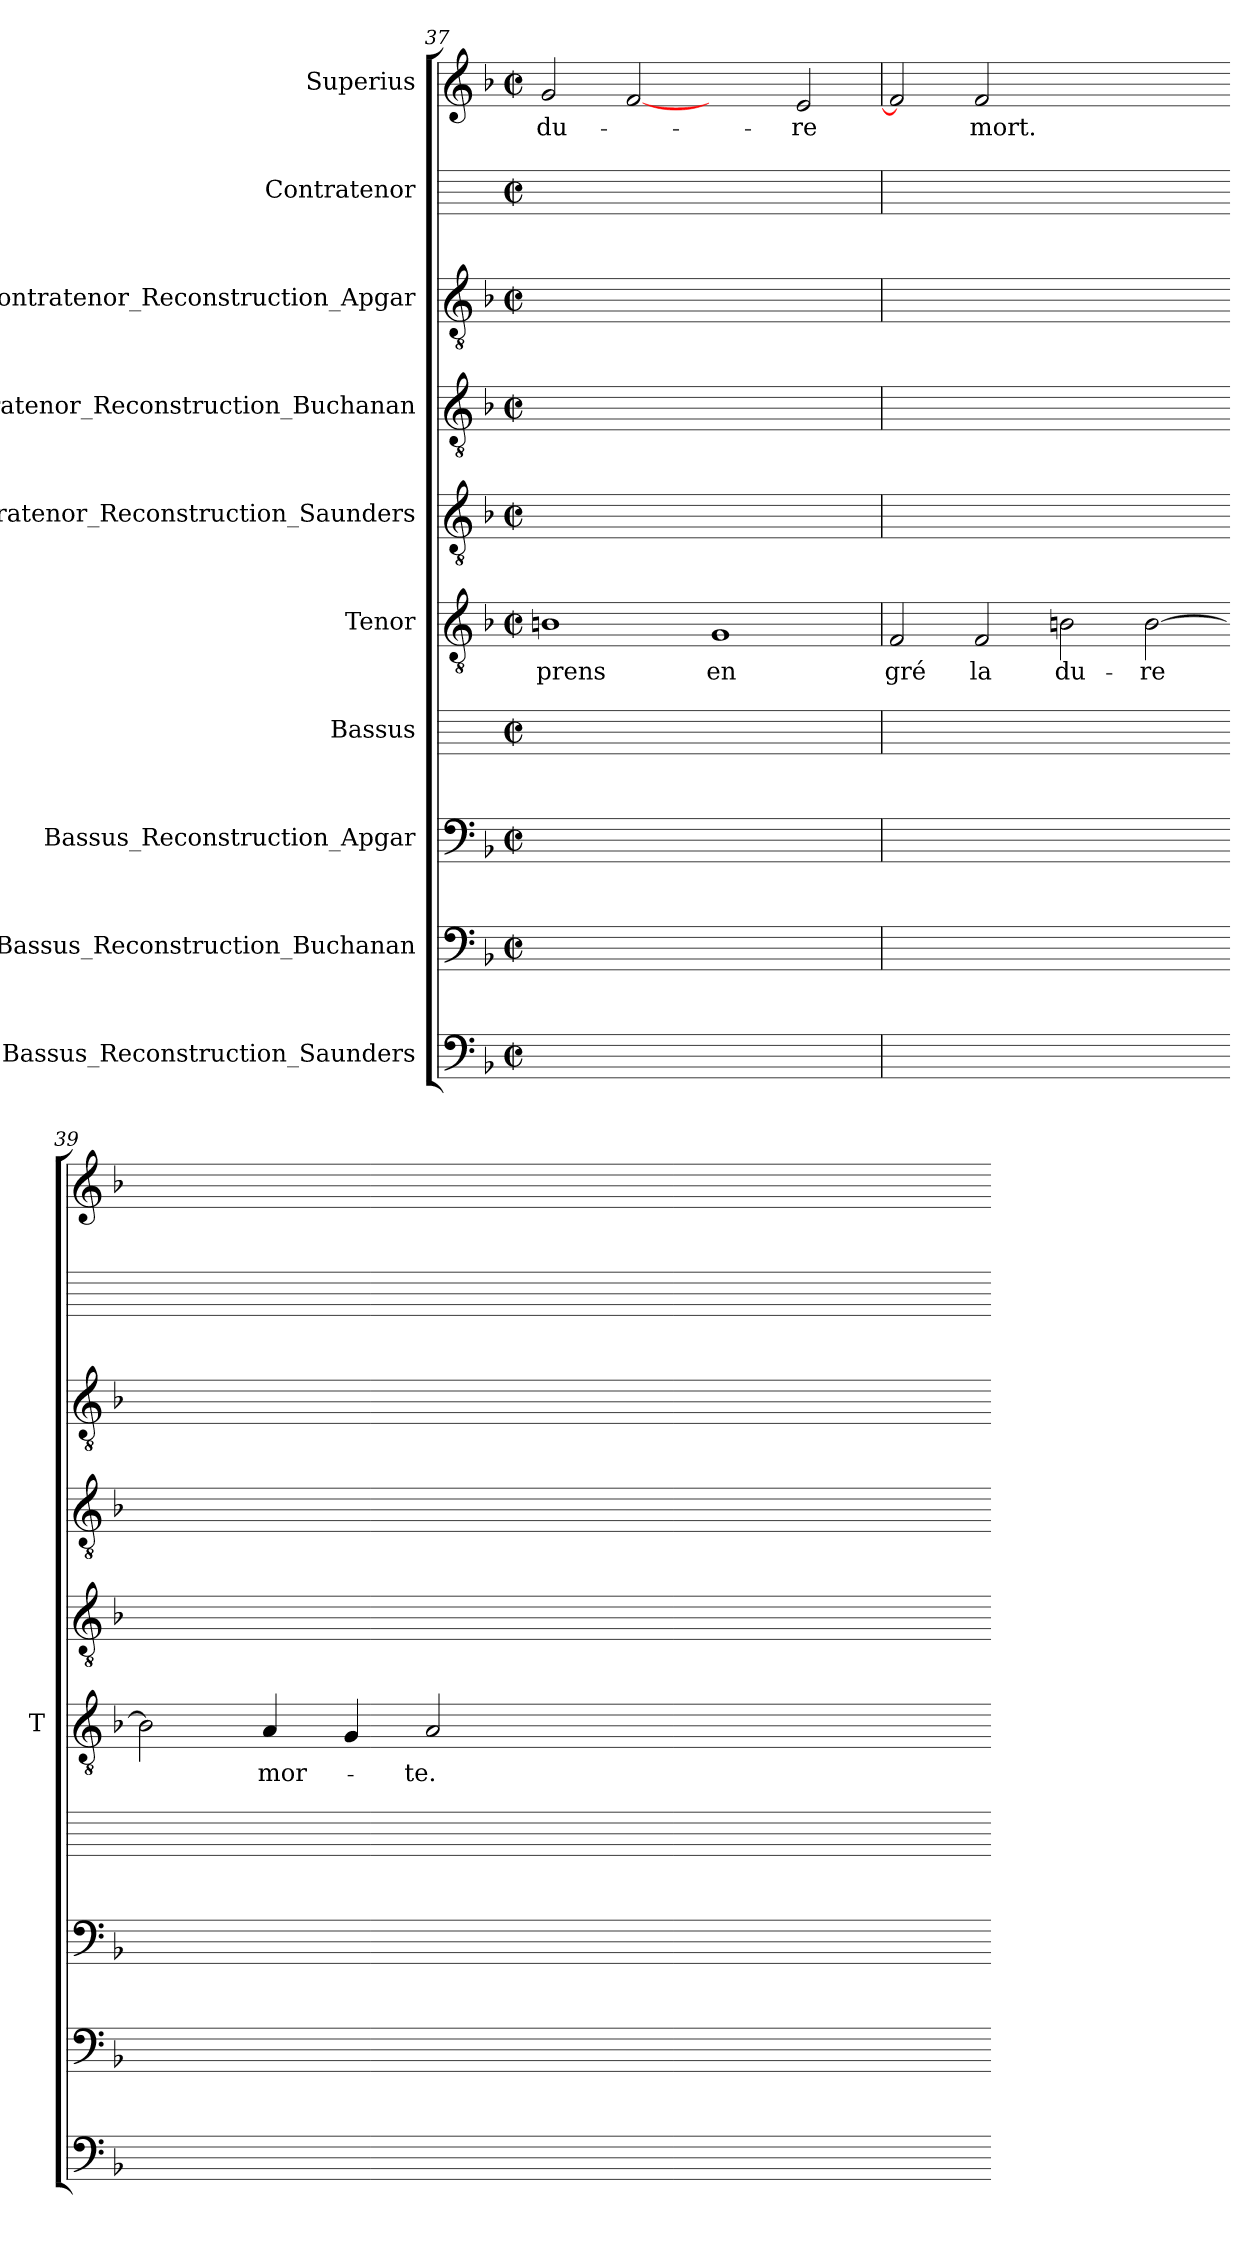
**kern	**kern	**kern	**kern	**kern	**text	**kern	**kern	**kern	**kern	**kern	**text
*part10	*part9	*part8	*part7	*part6	*part6	*part5	*part4	*part3	*part2	*part1	*part1
*staff10	*staff9	*staff8	*staff7	*staff6	*staff6	*staff5	*staff4	*staff3	*staff2	*staff1	*staff1
*I"Bassus_Reconstruction_Saunders	*I"Bassus_Reconstruction_Buchanan	*I"Bassus_Reconstruction_Apgar	*I"Bassus	*I"Tenor	*	*I"Contratenor_Reconstruction_Saunders	*I"Contratenor_Reconstruction_Buchanan	*I"Contratenor_Reconstruction_Apgar	*I"Contratenor	*I"Superius	*
*	*	*	*	*I'T	*	*	*	*	*	*	*
*clefF4	*clefF4	*clefF4	*	*clefGv2	*	*clefGv2	*clefGv2	*clefGv2	*	*clefG2	*
*k[b-]	*k[b-]	*k[b-]	*	*k[b-]	*	*k[b-]	*k[b-]	*k[b-]	*	*k[b-]	*
*F:	*F:	*F:	*	*F:	*	*F:	*F:	*F:	*	*F:	*
*M2/2	*M2/2	*M2/2	*M2/2	*M2/2	*	*M2/2	*M2/2	*M2/2	*M2/2	*M2/2	*
*met(c|)	*met(c|)	*met(c|)	*met(c|)	*met(c|)	*	*met(c|)	*met(c|)	*met(c|)	*met(c|)	*met(c|)	*
=37	=37	=37	=37	=37	=37	=37	=37	=37	=37	=37	=37
1ryy	1ryy	1ryy	1ryy	1Bn	-prens	1ryy	1ryy	1ryy	1ryy	2g	du-
.	.	.	.	.	.	.	.	.	.	[2f	.
1ryy	1ryy	1ryy	1ryy	1G	-en	1ryy	1ryy	1ryy	1ryy	2ryy	.
.	.	.	.	.	.	.	.	.	.	2e	-re
=38	=38	=38	=38	=38	=38	=38	=38	=38	=38	=38	=38
1ryy	1ryy	1ryy	1ryy	2F	-gré	1ryy	1ryy	1ryy	1ryy	2f]	.
.	.	.	.	2F	-la	.	.	.	.	2f	-mort.
1ryy	1ryy	1ryy	1ryy	2Bn	du-	1ryy	1ryy	1ryy	1ryy	2ryy	.
.	.	.	.	[2B	-re	.	.	.	.	2ryy	.
!!LO:PB:g=z
=39-	=39-	=39-	=39-	=39-	=39-	=39-	=39-	=39-	=39-	=39-	=39-
1ryy	1ryy	1ryy	1ryy	2B]	.	1ryy	1ryy	1ryy	1ryy	1ryy	.
.	.	.	.	4A	mor-	.	.	.	.	.	.
.	.	.	.	4G	.	.	.	.	.	.	.
1ryy	1ryy	1ryy	1ryy	2A	-te.	1ryy	1ryy	1ryy	1ryy	1ryy	.
.	.	.	.	2ryy	.	.	.	.	.	.	.
=40-	=40-	=40-	=40-	=40-	=40-	=40-	=40-	=40-	=40-	=40-	=40-
1ryy	1ryy	1ryy	1ryy	1.ryy	.	1ryy	1ryy	1ryy	1ryy	1.ryy	.
2ryy	2ryy	2ryy	2ryy	.	.	2ryy	2ryy	2ryy	2ryy	.	.
=-	=-	=-	=-	=-	=-	=-	=-	=-	=-	=-	=-
*-	*-	*-	*-	*-	*-	*-	*-	*-	*-	*-	*-
